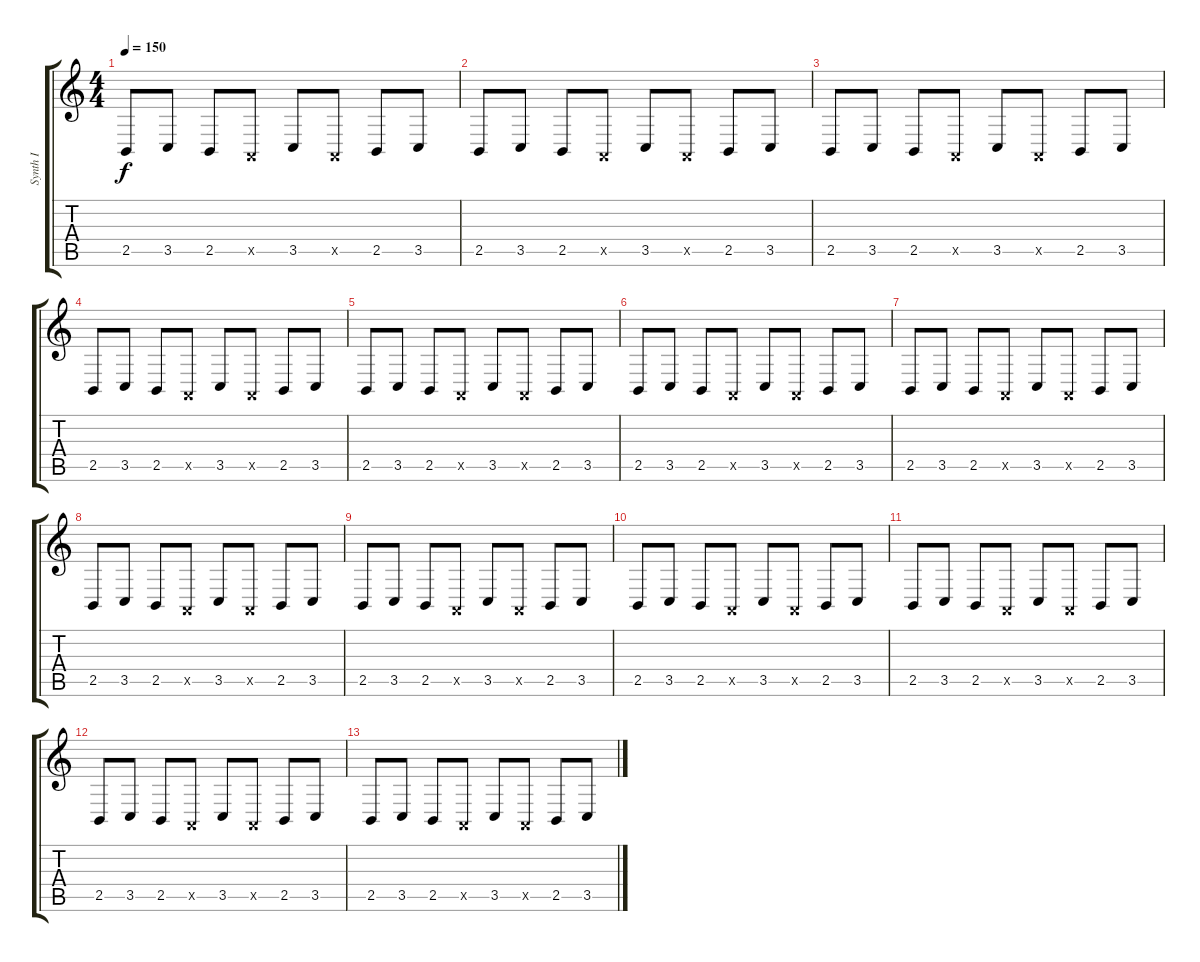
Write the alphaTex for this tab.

\track ("Synth I" "Synth I") {instrument applause}
\staff {score tabs}
\tuning (E4 B3 G3 D3 A2 E2) {hide}
\ts (4 4)
\tempo 150
\clef g2
\ks c
2.5.8{dy f} 3.5.8 2.5.8 0.5{x}.8 3.5.8 0.5{x}.8 2.5.8 3.5.8 |
2.5.8 3.5.8 2.5.8 0.5{x}.8 3.5.8 0.5{x}.8 2.5.8 3.5.8 |
2.5.8 3.5.8 2.5.8 0.5{x}.8 3.5.8 0.5{x}.8 2.5.8 3.5.8 |
2.5.8 3.5.8 2.5.8 0.5{x}.8 3.5.8 0.5{x}.8 2.5.8 3.5.8 |
2.5.8 3.5.8 2.5.8 0.5{x}.8 3.5.8 0.5{x}.8 2.5.8 3.5.8 |
2.5.8 3.5.8 2.5.8 0.5{x}.8 3.5.8 0.5{x}.8 2.5.8 3.5.8 |
2.5.8 3.5.8 2.5.8 0.5{x}.8 3.5.8 0.5{x}.8 2.5.8 3.5.8 |
2.5.8 3.5.8 2.5.8 0.5{x}.8 3.5.8 0.5{x}.8 2.5.8 3.5.8 |
2.5.8 3.5.8 2.5.8 0.5{x}.8 3.5.8 0.5{x}.8 2.5.8 3.5.8 |
2.5.8 3.5.8 2.5.8 0.5{x}.8 3.5.8 0.5{x}.8 2.5.8 3.5.8 |
2.5.8 3.5.8 2.5.8 0.5{x}.8 3.5.8 0.5{x}.8 2.5.8 3.5.8 |
2.5.8 3.5.8 2.5.8 0.5{x}.8 3.5.8 0.5{x}.8 2.5.8 3.5.8 |
2.5.8 3.5.8 2.5.8 0.5{x}.8 3.5.8 0.5{x}.8 2.5.8 3.5.8
